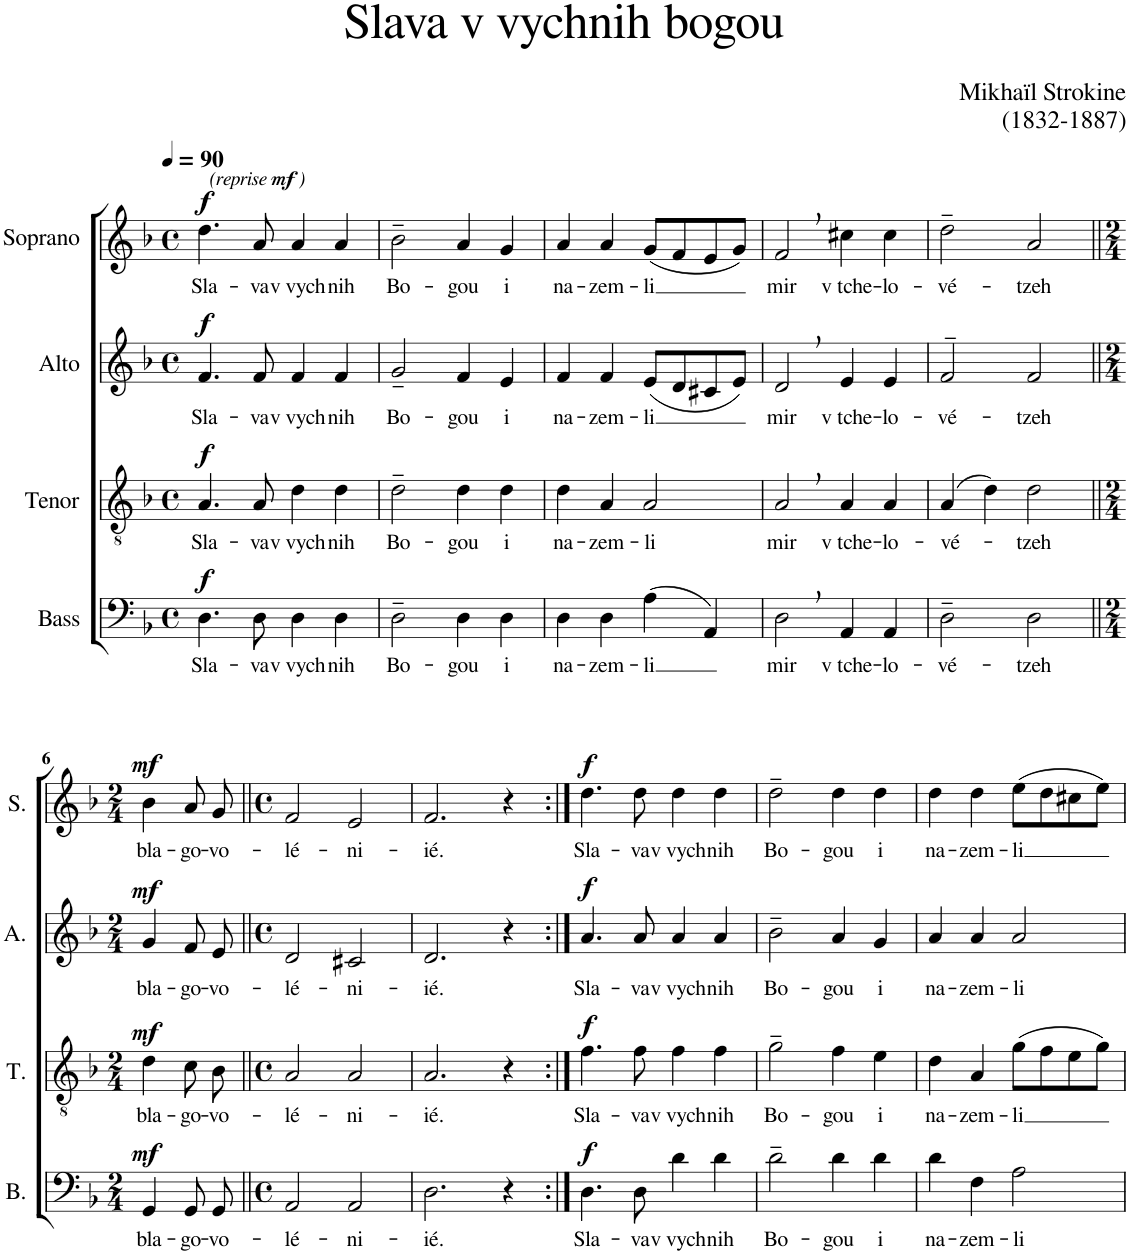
**kern	**text	**dynam	**kern	**text	**dynam	**kern	**text	**dynam	**kern	**text	**dynam
*part4	*part4	*part4	*part3	*part3	*part3	*part2	*part2	*part2	*part1	*part1	*part1
*staff4	*staff4	*staff4	*staff3	*staff3	*staff3	*staff2	*staff2	*staff2	*staff1	*staff1	*staff1
*I"Bass	*	*	*I"Tenor	*	*	*I"Alto	*	*	*I"Soprano	*	*
*I'B.	*	*	*I'T.	*	*	*I'A.	*	*	*I'S.	*	*
*clefF4	*	*	*clefGv2	*	*	*clefG2	*	*	*clefG2	*	*
*k[b-]	*	*	*k[b-]	*	*	*k[b-]	*	*	*k[b-]	*	*
*M4/4	*	*	*M4/4	*	*	*M4/4	*	*	*M4/4	*	*
*met(c)	*	*	*met(c)	*	*	*met(c)	*	*	*met(c)	*	*
*MM90	*	*	*MM90	*	*	*MM90	*	*	*MM90	*	*
=1	=1	=1	=1	=1	=1	=1	=1	=1	=1	=1	=1
!	!LO:LY:b	!LO:DY:a	!	!LO:LY:b	!LO:DY:a	!	!LO:LY:b	!LO:DY:a	!	!LO:LY:b	!LO:DY:a
4.D\	Sla-	f	4.A/	Sla-	f	4.f/	Sla-	f	4.dd\	Sla-	f
!	!	!	!	!	!	!	!	!	!LO:TX:a:i:t=(reprise	!	!
!	!	!	!	!	!	!	!	!	!LO:TX:a:i:t=)	!	!
!	!LO:LY:b	!	!	!LO:LY:b	!	!	!LO:LY:b	!	!	!LO:LY:b	!
8D\	-va	.	8A/	-va	.	8f/	-va	.	8a/	-va	.
!	!LO:LY:b	!	!	!LO:LY:b	!	!	!LO:LY:b	!	!	!LO:LY:b	!
4D\	v vych-	.	4d\	v vych-	.	4f/	v vych-	.	4a/	v vych-	.
!	!LO:LY:b	!	!	!LO:LY:b	!	!	!LO:LY:b	!	!	!LO:LY:b	!
4D\	-nih	.	4d\	-nih	.	4f/	-nih	.	4a/	-nih	.
=2	=2	=2	=2	=2	=2	=2	=2	=2	=2	=2	=2
!	!LO:LY:b	!	!	!LO:LY:b	!	!	!LO:LY:b	!	!	!LO:LY:b	!
2D~\	Bo-	.	2d~\	Bo-	.	2g~/	Bo-	.	2b-~\	Bo-	.
!	!LO:LY:b	!	!	!LO:LY:b	!	!	!LO:LY:b	!	!	!LO:LY:b	!
4D\	-gou	.	4d\	-gou	.	4f/	-gou	.	4a/	-gou	.
!	!LO:LY:b	!	!	!LO:LY:b	!	!	!LO:LY:b	!	!	!LO:LY:b	!
4D\	i	.	4d\	i	.	4e/	i	.	4g/	i	.
=3	=3	=3	=3	=3	=3	=3	=3	=3	=3	=3	=3
!	!LO:LY:b	!	!	!LO:LY:b	!	!	!LO:LY:b	!	!	!LO:LY:b	!
4D\	na-	.	4d\	na-	.	4f/	na-	.	4a/	na-	.
!	!LO:LY:b	!	!	!LO:LY:b	!	!	!LO:LY:b	!	!	!LO:LY:b	!
4D\	-zem-	.	4A/	-zem-	.	4f/	-zem-	.	4a/	-zem-	.
!	!LO:LY:b	!	!	!LO:LY:b	!	!	!LO:LY:b	!	!	!LO:LY:b	!
(4A\	-li	.	2A/	-li	.	(8e/L	-li	.	(8g/L	-li	.
.	.	.	.	.	.	8d/	.	.	8f/	.	.
4AA/)	.	.	.	.	.	8c#X/	.	.	8e/	.	.
.	.	.	.	.	.	8e/J)	.	.	8g/J)	.	.
=4	=4	=4	=4	=4	=4	=4	=4	=4	=4	=4	=4
!	!LO:LY:b	!	!	!LO:LY:b	!	!	!LO:LY:b	!	!	!LO:LY:b	!
2D,\	mir	.	2A,/	mir	.	2d,/	mir	.	2f,/	mir	.
!	!LO:LY:b	!	!	!LO:LY:b	!	!	!LO:LY:b	!	!	!LO:LY:b	!
4AA/	v tche-	.	4A/	v tche-	.	4e/	v tche-	.	4cc#X\	v tche-	.
!	!LO:LY:b	!	!	!LO:LY:b	!	!	!LO:LY:b	!	!	!LO:LY:b	!
4AA/	-lo-	.	4A/	-lo-	.	4e/	-lo-	.	4cc#\	-lo-	.
=5	=5	=5	=5	=5	=5	=5	=5	=5	=5	=5	=5
!	!LO:LY:b	!	!	!LO:LY:b	!	!	!LO:LY:b	!	!	!LO:LY:b	!
2D~\	-vé-	.	(4A/	-vé-	.	2f~>/	-vé-	.	2dd~\	-vé-	.
.	.	.	4d\)	.	.	.	.	.	.	.	.
!	!LO:LY:b	!	!	!LO:LY:b	!	!	!LO:LY:b	!	!	!LO:LY:b	!
2D\	-tzeh	.	2d\	-tzeh	.	2f/	-tzeh	.	2a/	-tzeh	.
!!LO:LB:g=z
=6||	=6||	=6||	=6||	=6||	=6||	=6||	=6||	=6||	=6||	=6||	=6||
*M2/4	*	*	*M2/4	*	*	*M2/4	*	*	*M2/4	*	*
!	!LO:LY:b	!LO:DY:a	!	!LO:LY:b	!LO:DY:a	!	!LO:LY:b	!LO:DY:a	!	!LO:LY:b	!LO:DY:a
4GG/	bla-	mf	4d\	bla-	mf	4g/	bla-	mf	4b-\	bla-	mf
!	!LO:LY:b	!	!	!LO:LY:b	!	!	!LO:LY:b	!	!	!LO:LY:b	!
8GG/L	-go-	.	8c\	-go-	.	8f/	-go-	.	8a/	-go-	.
!	!LO:LY:b	!	!	!LO:LY:b	!	!	!LO:LY:b	!	!	!LO:LY:b	!
8GG/J	-vo-	.	8B-\	-vo-	.	8e/	-vo-	.	8g/	-vo-	.
=7||	=7||	=7||	=7||	=7||	=7||	=7||	=7||	=7||	=7||	=7||	=7||
*M4/4	*	*	*M4/4	*	*	*M4/4	*	*	*M4/4	*	*
*met(c)	*	*	*met(c)	*	*	*met(c)	*	*	*met(c)	*	*
!	!LO:LY:b	!	!	!LO:LY:b	!	!	!LO:LY:b	!	!	!LO:LY:b	!
2AA/	-lé-	.	2A/	-lé-	.	2d/	-lé-	.	2f/	-lé-	.
!	!LO:LY:b	!	!	!LO:LY:b	!	!	!LO:LY:b	!	!	!LO:LY:b	!
2AA/	-ni-	.	2A/	-ni-	.	2c#X/	-ni-	.	2e/	-ni-	.
=8	=8	=8	=8	=8	=8	=8	=8	=8	=8	=8	=8
!	!LO:LY:b	!	!	!LO:LY:b	!	!	!LO:LY:b	!	!	!LO:LY:b	!
2.D\	-ié.	.	2.A/	-ié.	.	2.d/	-ié.	.	2.f/	-ié.	.
4r	.	.	4r	.	.	4r	.	.	4r	.	.
=9:|!	=9:|!	=9:|!	=9:|!	=9:|!	=9:|!	=9:|!	=9:|!	=9:|!	=9:|!	=9:|!	=9:|!
!	!LO:LY:b	!LO:DY:a	!	!LO:LY:b	!LO:DY:a	!	!LO:LY:b	!LO:DY:a	!	!LO:LY:b	!LO:DY:a
4.D\	Sla-	f	4.f\	Sla-	f	4.a/	Sla-	f	4.dd\	Sla-	f
!	!LO:LY:b	!	!	!LO:LY:b	!	!	!LO:LY:b	!	!	!LO:LY:b	!
8D\	-va	.	8f\	-va	.	8a/	-va	.	8dd\	-va	.
!	!LO:LY:b	!	!	!LO:LY:b	!	!	!LO:LY:b	!	!	!LO:LY:b	!
4d\	v vych-	.	4f\	v vych-	.	4a/	v vych-	.	4dd\	v vych-	.
!	!LO:LY:b	!	!	!LO:LY:b	!	!	!LO:LY:b	!	!	!LO:LY:b	!
4d\	-nih	.	4f\	-nih	.	4a/	-nih	.	4dd\	-nih	.
=10	=10	=10	=10	=10	=10	=10	=10	=10	=10	=10	=10
!	!LO:LY:b	!	!	!LO:LY:b	!	!	!LO:LY:b	!	!	!LO:LY:b	!
2d~\	Bo-	.	2g~\	Bo-	.	2b-~\	Bo-	.	2dd~\	Bo-	.
!	!LO:LY:b	!	!	!LO:LY:b	!	!	!LO:LY:b	!	!	!LO:LY:b	!
4d\	-gou	.	4f\	-gou	.	4a/	-gou	.	4dd\	-gou	.
!	!LO:LY:b	!	!	!LO:LY:b	!	!	!LO:LY:b	!	!	!LO:LY:b	!
4d\	i	.	4e\	i	.	4g/	i	.	4dd\	i	.
=11	=11	=11	=11	=11	=11	=11	=11	=11	=11	=11	=11
!	!LO:LY:b	!	!	!LO:LY:b	!	!	!LO:LY:b	!	!	!LO:LY:b	!
4d\	na-	.	4d\	na-	.	4a/	na-	.	4dd\	na-	.
!	!LO:LY:b	!	!	!LO:LY:b	!	!	!LO:LY:b	!	!	!LO:LY:b	!
4F\	-zem-	.	4A/	-zem-	.	4a/	-zem-	.	4dd\	-zem-	.
!	!LO:LY:b	!	!	!LO:LY:b	!	!	!LO:LY:b	!	!	!LO:LY:b	!
2A\	-li	.	(8g\L	-li	.	2a/	-li	.	(8ee\L	-li	.
.	.	.	8f\	.	.	.	.	.	8dd\	.	.
.	.	.	8e\	.	.	.	.	.	8cc#X\	.	.
.	.	.	8g\J)	.	.	.	.	.	8ee\J)	.	.
=	=	=	=	=	=	=	=	=	=	=	=
*-	*-	*-	*-	*-	*-	*-	*-	*-	*-	*-	*-
